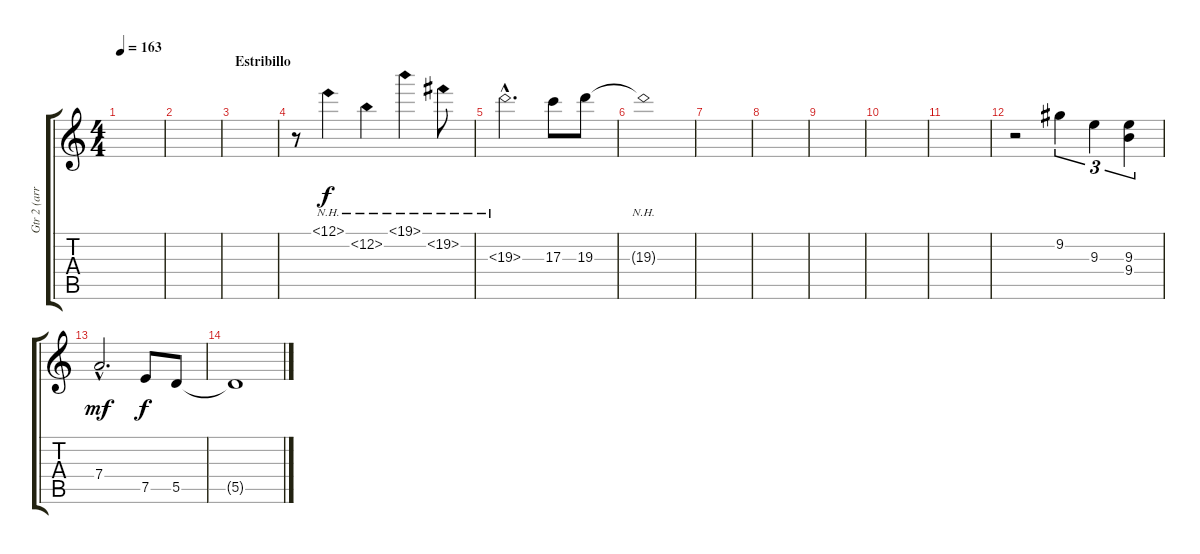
\track ("Gtr 2 (arreglos y base)" "Gtr 2 (arr") {instrument distortionguitar}
\staff {score tabs}
\tuning (E4 B3 G3 D3 A2 E2) {hide}
\ts (4 4)
\tempo 163
\clef g2
\ks c
|
|
\section ("" "Estribillo")
|
r.8 12.1{nh}.4 12.2{nh}.4 19.1{nh}.4 19.2{nh}.8 |
19.3{nh hac}.2{d} 17.3.8 19.3.8 |
19.3{nh t}.1 |
|
|
|
|
|
r.2 9.2.4{tu (3 2)} 9.3.4{tu (3 2)} (9.3 9.4).4{tu (3 2)} |
7.4{hac}.2{d dy mf} 7.5.8{dy f} 5.5.8 |
5.5{t}.1
